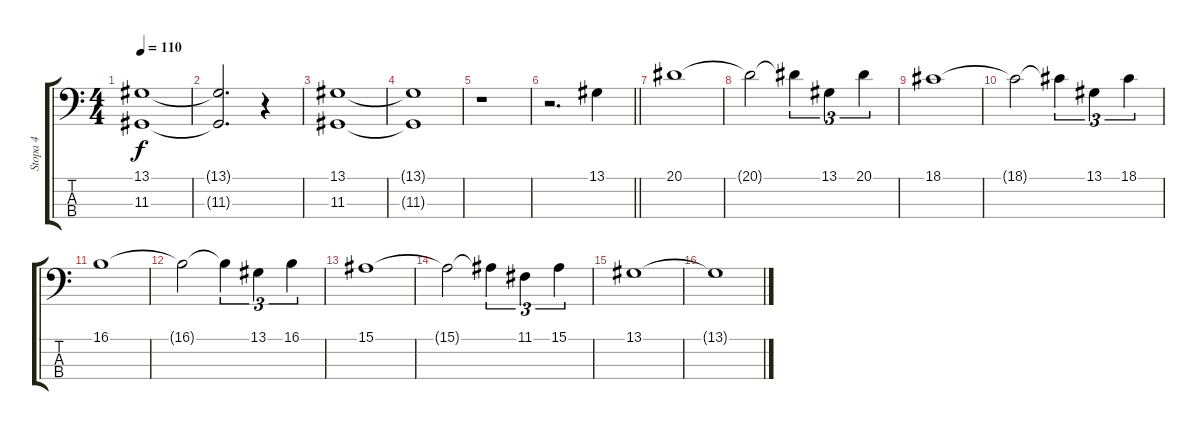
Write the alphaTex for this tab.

\track ("Stopa 4" "Stopa 4") {instrument frenchhorn}
\staff {score tabs}
\tuning (G2 D2 A1 E1) {hide}
\ts (4 4)
\tempo 110
\clef f4
\ks c
(13.1 11.3).1{dy f} |
(13.1{t} 11.3{t}).2{d} r.4{volume 0} |
(13.1 11.3).1{volume 14} |
(13.1{t} 11.3{t}).1 |
r.1 |
\barLineRight lightlight
r.2{d volume 16} 13.1.4 |
\section ("" "")
20.1.1 |
20.1{t}.2 20.1{t}.4{tu (3 2)} 13.1.4{tu (3 2)} 20.1.4{tu (3 2)} |
18.1.1 |
18.1{t}.2 18.1{t}.4{tu (3 2)} 13.1.4{tu (3 2)} 18.1.4{tu (3 2)} |
16.1.1 |
16.1{t}.2 16.1{t}.4{tu (3 2)} 13.1.4{tu (3 2)} 16.1.4{tu (3 2)} |
15.1.1 |
15.1{t}.2 15.1{t}.4{tu (3 2)} 11.1.4{tu (3 2)} 15.1.4{tu (3 2)} |
13.1.1 |
13.1{t}.1
